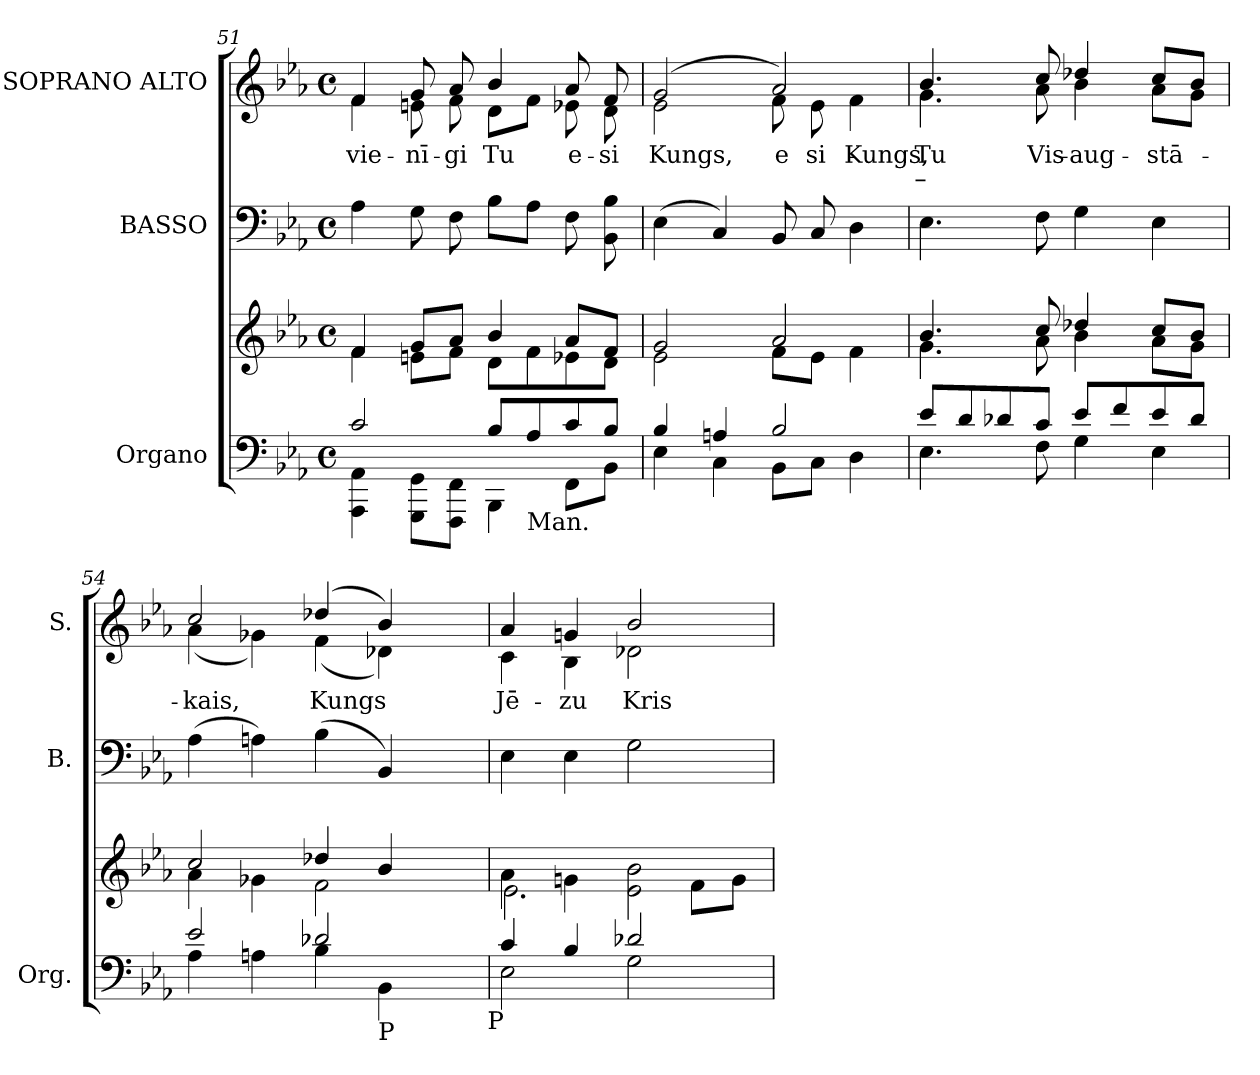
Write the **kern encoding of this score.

**kern	**kern	**kern	**kern	**text	**text
*part3	*part3	*part2	*part1	*part1	*part1
*staff4	*staff3	*staff2	*staff1	*staff1	*staff1
*I"Organo	*	*I"BASSO	*I"SOPRANO ALTO	*	*
*I'Org.	*	*I'B.	*I'S.	*	*
*clefF4	*clefG2	*clefF4	*clefG2	*	*
*k[b-e-a-]	*k[b-e-a-]	*k[b-e-a-]	*k[b-e-a-]	*	*
*E-:	*E-:	*E-:	*E-:	*	*
*M4/4	*M4/4	*M4/4	*M4/4	*	*
*met(c)	*met(c)	*met(c)	*met(c)	*	*
=51	=51	=51	=51	=51	=51
*^	*^	*	*	*	*
!	!	!	!	!	!	!LO:LY:b:color=#000000	!
*	*	*	*	*	*^	*	*
2ci/	4AAA-i\ 4AA-i	4fi/	4fi\	4A-i\	4fi/	4fi\	vie-	.
!	!	!	!	!	!	!	!LO:LY:b:color=#000000	!
.	8GGGi\ 8GGiL	8gi/L	8eni\L	8Gi\	8gi/	8eni\	-nī-	.
!	!	!	!	!	!	!	!LO:LY:b:color=#000000	!
.	8FFFi\ 8FFiJ	8a-i/J	8fi\J	8Fi\	8a-i/	8fi\	-gi	.
!	!	!	!	!	!	!	!LO:LY:b:color=#000000	!
8B-i/L	4BBB-i\	4b-i/	8di\L	8B-i\L	4b-i/	8di\L	Tu	.
!LO:TX:b:t=Man.	!	!	!	!	!	!	!	!
8A-i/	.	.	8fi\	8A-i\J	.	8fi\J	.	.
!	!	!	!	!	!	!	!LO:LY:b:color=#000000	!
8ci/	8FFi\L	8a-i/L	8e-Xi\	8Fi\	8a-i/	8e-Xi\	e-	.
!	!	!	!	!	!	!	!LO:LY:b:color=#000000	!
8B-i/J	8BB-i\J	8fi/J	8di\J	8BB-i\ 8B-i	8fi/	8di\	-si	.
=52	=52	=52	=52	=52	=52	=52	=52	=52
*	*	*	*	*^	*	*	*	*
!	!	!	!	!	!	!	!	!LO:LY:a:color=#000000	!
!	!	!	!	!	!	!	!	!LO:LY:b:color=#000000	!
4B-i/	4E-i\	2gi/	2e-i\	(4E-i\	2ryy	(2gi/	2e-i\	Kungs,	.
4Ani/	4Ci\	.	.	4Ci/)	.	.	.	.	.
!	!	!	!	!	!	!	!	!LO:LY:b:color=#000000	!
2B-i/	8BB-i\L	2a-i/	8fi\L	8BB-i/	2ryy	2a-i/)	8fi\	e-	.
!	!	!	!	!	!	!	!	!LO:LY:b:color=#000000	!
.	8Ci\J	.	8e-i\J	8Ci/	.	.	8e-i\	-si	.
!	!	!	!	!	!	!	!	!LO:LY:b:color=#000000	!
.	4Di\	.	4fi\	4Di\	.	.	4fi\	Kungs,	.
*	*	*	*	*v	*v	*	*	*	*
!!LO:PB:g=z	!!
=53	=53	=53	=53	=53	=53	=53	=53	=53
!	!	!	!	!	!	!	!LO:LY:b:color=#000000	!LO:LY:b:color=#000000
8e-i/L	4.E-i\	4.b-i/	4.gi\	4.E-i\	4.b-i/	4.gi\	Tu	–
8di/	.	.	.	.	.	.	.	.
8d-Xi/	.	.	.	.	.	.	.	.
!	!	!	!	!	!	!	!LO:LY:b:color=#000000	!
8ci/J	8Fi\	8cci/	8a-i\	8Fi\	8cci/	8a-i\	Vis-	.
!	!	!	!	!	!	!	!LO:LY:b:color=#000000	!
8e-i/L	4Gi\	4dd-Xi/	4b-i\	4Gi\	4dd-Xi/	4b-i\	-aug-	.
8fi/	.	.	.	.	.	.	.	.
!	!	!	!	!	!	!	!LO:LY:b:color=#000000	!
8e-i/	4E-i\	8cci/L	8a-i\L	4E-i\	8cci/L	8a-i\L	-stā-	.
8d-i/J	.	8b-i/J	8gi\J	.	8b-i/J	8gi\J	.	.
=54	=54	=54	=54	=54	=54	=54	=54	=54
!	!	!	!	!	!	!	!LO:LY:b:color=#000000	!
*	*^	*	*	*	*	*	*	*
2e-i/	4A-i\	2ryy	2cci/	4a-i\	(4A-i\	2cci/	(4a-i\	-kais,	.
.	4Ani\	.	.	4g-Xi\	4Ani\)	.	4g-Xi\)	.	.
!	!	!	!	!	!	!	!	!LO:LY:b:color=#000000	!
2d-Xi/	4B-i\	4ryy	4dd-Xi/	2fi\	(4B-i\	(4dd-Xi/	(4fi\	Kungs	.
!	!LO:TX:b:t=P	!	!	!	!	!	!	!	!
.	4BB-i\	8ryy	4b-i/	.	4BB-i/)	4b-i/)	4d-Xi\)	.	.
.	.	16ryy	.	.	.	.	.	.	.
.	.	32ryy	.	.	.	.	.	.	.
.	.	64ryy	.	.	.	.	.	.	.
.	.	128...ryy	.	.	.	.	.	.	.
!	!	!LO:TX:b:t=P	!	!	!	!	!	!	!
.	.	1024ryy	.	.	.	.	.	.	.
*	*v	*v	*	*	*	*	*	*	*
=55	=55	=55	=55	=55	=55	=55	=55	=55
*	*^	*	*	*	*	*	*	*
!	!	!	!	!	!	!	!	!LO:LY:b:color=#000000	!
*	*v	*v	*	*	*	*	*	*	*
4ci/	2E-i\	4a-i\	2.e-i\	4E-i\	4a-i/	4ci\	Jē-	.
!	!	!	!	!	!	!	!LO:LY:b:color=#000000	!
4B-i/	.	4gni\	.	4E-i\	4gni/	4B-i\	-zu	.
!	!	!	!	!	!	!	!LO:LY:b:color=#000000	!
2d-Xi/	2Gi\	2e-i\ 2b-i	.	2Gi\	2b-i/	2d-Xi\	Kris-	.
.	.	.	8fi\L	.	.	.	.	.
.	.	.	8gi\J	.	.	.	.	.
*v	*v	*	*	*	*v	*v	*	*
*	*v	*v	*	*	*	*
=	=	=	=	=	=
*-	*-	*-	*-	*-	*-
